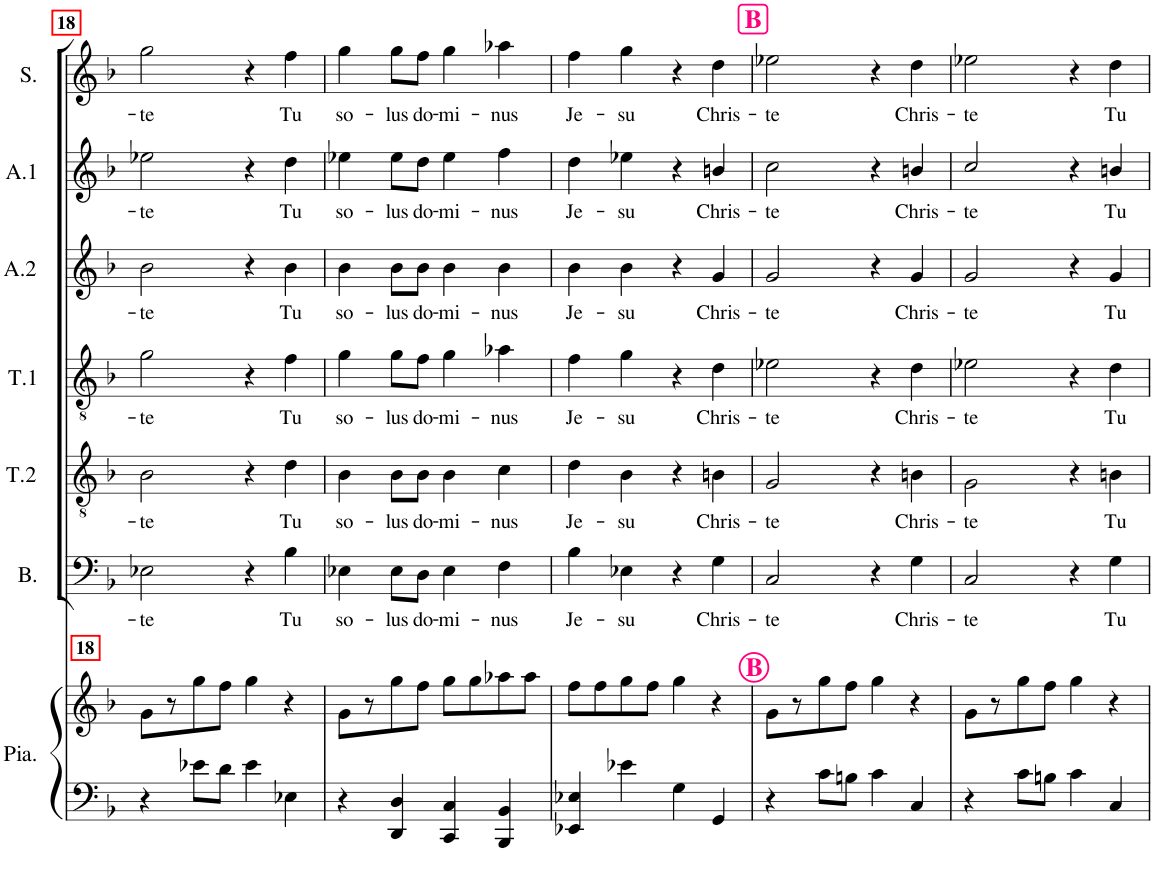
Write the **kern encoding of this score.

**kern	**kern	**kern	**text	**kern	**text	**kern	**text	**kern	**text	**kern	**text	**kern	**text
*part7	*part7	*part6	*part6	*part5	*part5	*part4	*part4	*part3	*part3	*part2	*part2	*part1	*part1
*staff8	*staff7	*staff6	*staff6	*staff5	*staff5	*staff4	*staff4	*staff3	*staff3	*staff2	*staff2	*staff1	*staff1
*I"Piano	*	*I"Basse	*	*I"Ténor 2	*	*I"Ténor 1	*	*I"Alto 2	*	*I"Alto 1	*	*I"Soprano	*
*I'Pia.	*	*I'B.	*	*I'T.2	*	*I'T.1	*	*I'A.2	*	*I'A.1	*	*I'S.	*
!!LO:PB:g=z
*clefF4	*clefG2	*clefF4	*	*clefGv2	*	*clefGv2	*	*clefG2	*	*clefG2	*	*clefG2	*
*k[b-]	*k[b-]	*k[b-]	*	*k[b-]	*	*k[b-]	*	*k[b-]	*	*k[b-]	*	*k[b-]	*
*M2/2	*M2/2	*M2/2	*	*M2/2	*	*M2/2	*	*M2/2	*	*M2/2	*	*M2/2	*
*met(c|)	*met(c|)	*met(c|)	*	*met(c|)	*	*met(c|)	*	*met(c|)	*	*met(c|)	*	*met(c|)	*
=18	=18	=18	=18	=18	=18	=18	=18	=18	=18	=18	=18	=18	=18
!	!LO:TX:a:B:t=18	!	!	!	!	!	!	!	!	!	!	!	!
!	!	!	!LO:LY:b	!	!LO:LY:b	!	!LO:LY:b	!	!LO:LY:b	!	!LO:LY:b	!	!LO:LY:b
4r	8g\L	2E-X\	-te	2B-\	-te	2g\	-te	2b-\	-te	2ee-X\	-te	2gg\	-te
.	8r	.	.	.	.	.	.	.	.	.	.	.	.
8e-X\L	8gg\	.	.	.	.	.	.	.	.	.	.	.	.
8d\J	8ff\J	.	.	.	.	.	.	.	.	.	.	.	.
4e-\	4gg\	4r	.	4r	.	4r	.	4r	.	4r	.	4r	.
!	!	!	!LO:LY:b	!	!LO:LY:b	!	!LO:LY:b	!	!LO:LY:b	!	!LO:LY:b	!	!LO:LY:b
4E-X\	4r	4B-\	Tu	4d\	Tu	4f\	Tu	4b-\	Tu	4dd\	Tu	4ff\	Tu
=19	=19	=19	=19	=19	=19	=19	=19	=19	=19	=19	=19	=19	=19
!	!	!	!LO:LY:b	!	!LO:LY:b	!	!LO:LY:b	!	!LO:LY:b	!	!LO:LY:b	!	!LO:LY:b
4r	8g\L	4E-X\	so-	4B-\	so-	4g\	so-	4b-\	so-	4ee-X\	so-	4gg\	so-
.	8r	.	.	.	.	.	.	.	.	.	.	.	.
!	!	!	!LO:LY:b	!	!LO:LY:b	!	!LO:LY:b	!	!LO:LY:b	!	!LO:LY:b	!	!LO:LY:b
4DD/ 4D/	8gg\	8E-\L	-lus	8B-\L	-lus	8g\L	-lus	8b-\L	-lus	8ee-\L	-lus	8gg\L	-lus
!	!	!	!LO:LY:b	!	!LO:LY:b	!	!LO:LY:b	!	!LO:LY:b	!	!LO:LY:b	!	!LO:LY:b
.	8ff\J	8D\J	do-	8B-\J	do-	8f\J	do-	8b-\J	do-	8dd\J	do-	8ff\J	do-
!	!	!	!LO:LY:b	!	!LO:LY:b	!	!LO:LY:b	!	!LO:LY:b	!	!LO:LY:b	!	!LO:LY:b
4CC/ 4C/	8gg\L	4E-\	-mi-	4B-\	-mi-	4g\	-mi-	4b-\	-mi-	4ee-\	-mi-	4gg\	-mi-
.	8gg\	.	.	.	.	.	.	.	.	.	.	.	.
!	!	!	!LO:LY:b	!	!LO:LY:b	!	!LO:LY:b	!	!LO:LY:b	!	!LO:LY:b	!	!LO:LY:b
4BBB-/ 4BB-/	8aa-X\	4F\	-nus	4c\	-nus	4a-X\	-nus	4b-\	-nus	4ff\	-nus	4aa-X\	-nus
.	8aa-\J	.	.	.	.	.	.	.	.	.	.	.	.
=20	=20	=20	=20	=20	=20	=20	=20	=20	=20	=20	=20	=20	=20
!	!	!	!LO:LY:b	!	!LO:LY:b	!	!LO:LY:b	!	!LO:LY:b	!	!LO:LY:b	!	!LO:LY:b
4EE-X/ 4E-X/	8ff\L	4B-\	Je-	4d\	Je-	4f\	Je-	4b-\	Je-	4dd\	Je-	4ff\	Je-
.	8ff\	.	.	.	.	.	.	.	.	.	.	.	.
!	!	!	!LO:LY:b	!	!LO:LY:b	!	!LO:LY:b	!	!LO:LY:b	!	!LO:LY:b	!	!LO:LY:b
4e-X\	8gg\	4E-X\	-su	4B-\	-su	4g\	-su	4b-\	-su	4ee-X\	-su	4gg\	-su
.	8ff\J	.	.	.	.	.	.	.	.	.	.	.	.
4G\	4gg\	4r	.	4r	.	4r	.	4r	.	4r	.	4r	.
!	!	!	!LO:LY:b	!	!LO:LY:b	!	!LO:LY:b	!	!LO:LY:b	!	!LO:LY:b	!	!LO:LY:b
4GG/	4r	4G\	Chris-	4Bn\	Chris-	4d\	Chris-	4g/	Chris-	4bn/	Chris-	4dd\	Chris-
!!LO:REH:place=s1:a:B:cj:color=#FF007F:fs=14:t=B
=21	=21	=21	=21	=21	=21	=21	=21	=21	=21	=21	=21	=21	=21
!	!LO:TX:a:B:color=#FF007F:t=B	!	!	!	!	!	!	!	!	!	!	!	!
!	!	!	!LO:LY:b	!	!LO:LY:b	!	!LO:LY:b	!	!LO:LY:b	!	!LO:LY:b	!	!LO:LY:b
4r	8g\L	2C/	-te	2G/	-te	2e-X\	-te	2g/	-te	2cc\	-te	2ee-X\	-te
.	8r	.	.	.	.	.	.	.	.	.	.	.	.
8c\L	8gg\	.	.	.	.	.	.	.	.	.	.	.	.
8Bn\J	8ff\J	.	.	.	.	.	.	.	.	.	.	.	.
4c\	4gg\	4r	.	4r	.	4r	.	4r	.	4r	.	4r	.
!	!	!	!LO:LY:b	!	!LO:LY:b	!	!LO:LY:b	!	!LO:LY:b	!	!LO:LY:b	!	!LO:LY:b
4C/	4r	4G\	Chris-	4Bn\	Chris-	4d\	Chris-	4g/	Chris-	4bn/	Chris-	4dd\	Chris-
=22	=22	=22	=22	=22	=22	=22	=22	=22	=22	=22	=22	=22	=22
!	!	!	!LO:LY:b	!	!LO:LY:b	!	!LO:LY:b	!	!LO:LY:b	!	!LO:LY:b	!	!LO:LY:b
4r	8g\L	2C/	-te	2G\	-te	2e-X\	-te	2g/	-te	2cc/	-te	2ee-X\	-te
.	8r	.	.	.	.	.	.	.	.	.	.	.	.
8c\L	8gg\	.	.	.	.	.	.	.	.	.	.	.	.
8Bn\J	8ff\J	.	.	.	.	.	.	.	.	.	.	.	.
4c\	4gg\	4r	.	4r	.	4r	.	4r	.	4r	.	4r	.
!	!	!	!LO:LY:b	!	!LO:LY:b	!	!LO:LY:b	!	!LO:LY:b	!	!LO:LY:b	!	!LO:LY:b
4C/	4r	4G\	Tu	4Bn\	Tu	4d\	Tu	4g/	Tu	4bn/	Tu	4dd\	Tu
=	=	=	=	=	=	=	=	=	=	=	=	=	=
*-	*-	*-	*-	*-	*-	*-	*-	*-	*-	*-	*-	*-	*-
